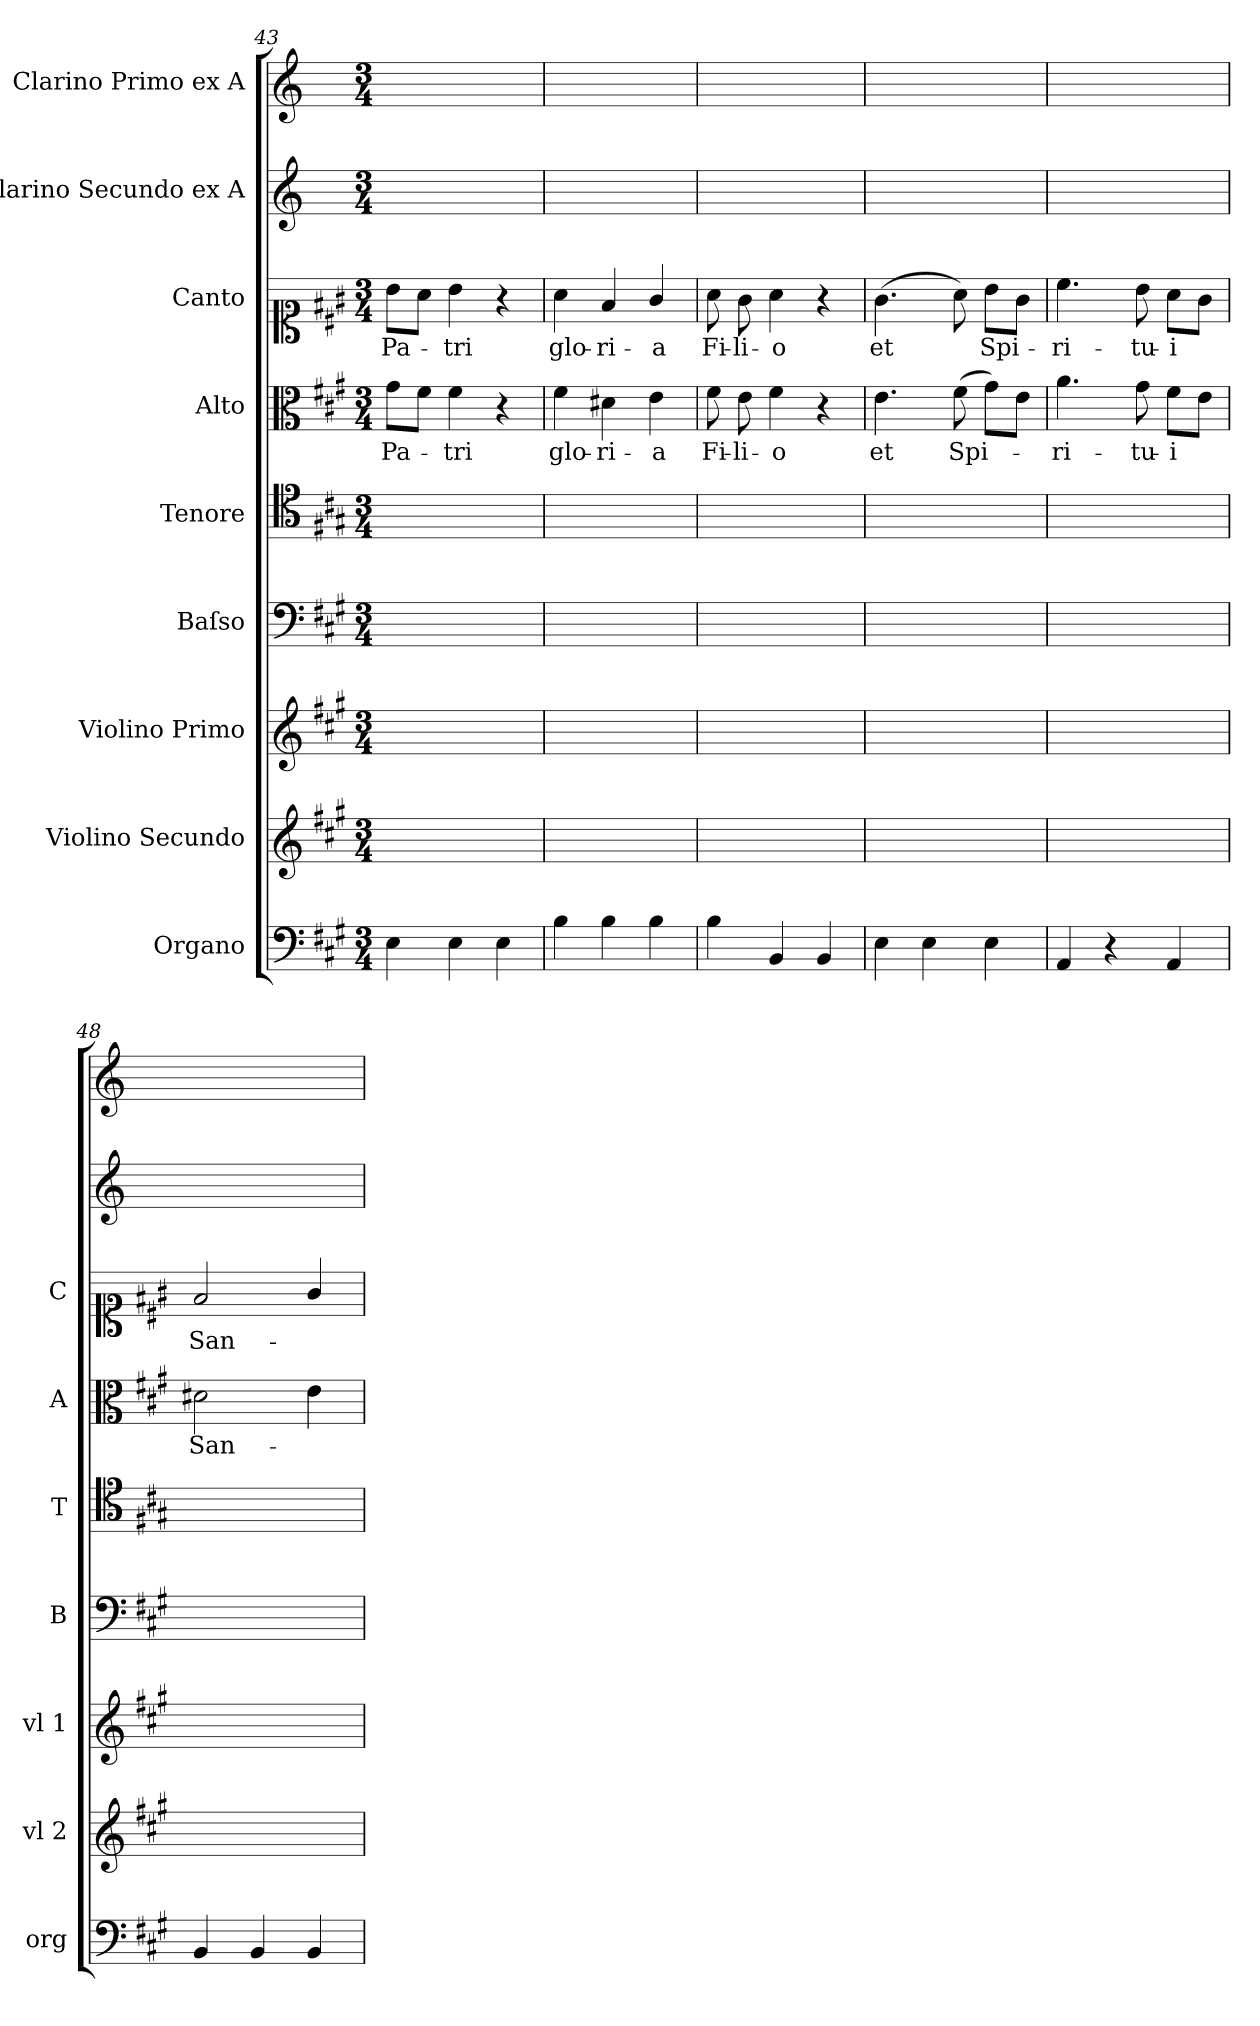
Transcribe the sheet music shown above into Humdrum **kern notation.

**kern	**kern	**kern	**kern	**kern	**kern	**text	**kern	**text	**kern	**kern
*part9	*part8	*part7	*part6	*part5	*part4	*part4	*part3	*part3	*part2	*part1
*staff9	*staff8	*staff7	*staff6	*staff5	*staff4	*staff4	*staff3	*staff3	*staff2	*staff1
*I"Organo	*I"Violino Secundo	*I"Violino Primo	*I"Baſso	*I"Tenore	*I"Alto	*	*I"Canto	*	*I"Clarino Secundo ex A	*I"Clarino Primo ex A
*I'org	*I'vl 2	*I'vl 1	*I'B	*I'T	*I'A	*	*I'C	*	*	*
*clefF4	*clefG2	*clefG2	*clefF4	*clefC4	*clefC3	*	*clefC1	*	*clefG2	*clefG2
*	*	*	*	*	*	*	*	*	*ITrd2c3	*ITrd2c3
*k[f#c#g#]	*k[f#c#g#]	*k[f#c#g#]	*k[f#c#g#]	*k[f#c#g#]	*k[f#c#g#]	*	*k[f#c#g#]	*	*k[f#c#g#]	*k[f#c#g#]
*A:	*A:	*A:	*A:	*A:	*A:	*	*A:	*	*A:	*A:
*M3/4	*M3/4	*M3/4	*M3/4	*M3/4	*M3/4	*	*M3/4	*	*M3/4	*M3/4
=43	=43	=43	=43	=43	=43	=43	=43	=43	=43	=43
4E\	2.ryy	2.ryy	2.ryy	2.ryy	8g#\L	Pa-	8b\L	Pa-	2.ryy	2.ryy
.	.	.	.	.	8f#\J	.	8a\J	.	.	.
4E\	.	.	.	.	4f#\	-tri	4b\	-tri	.	.
4E\	.	.	.	.	4r	.	4r	.	.	.
=44	=44	=44	=44	=44	=44	=44	=44	=44	=44	=44
4B\	2.ryy	2.ryy	2.ryy	2.ryy	4f#\	glo-	4a\	glo-	2.ryy	2.ryy
4B\	.	.	.	.	4d#X\	-ri-	4f#/	-ri-	.	.
4B\	.	.	.	.	4e\	-a	4g#/	-a	.	.
=45	=45	=45	=45	=45	=45	=45	=45	=45	=45	=45
4B\	2.ryy	2.ryy	2.ryy	2.ryy	8f#\	Fi-	8a\	Fi-	2.ryy	2.ryy
.	.	.	.	.	8e\	-li-	8g#\	-li-	.	.
4BB/	.	.	.	.	4f#\	-o	4a\	-o	.	.
4BB/	.	.	.	.	4r	.	4r	.	.	.
=46	=46	=46	=46	=46	=46	=46	=46	=46	=46	=46
4E\	2.ryy	2.ryy	2.ryy	2.ryy	4.e\	et	(4.g#\	et	2.ryy	2.ryy
4E\	.	.	.	.	.	.	.	.	.	.
.	.	.	.	.	(8f#\	Spi-	8a\)	.	.	.
4E\	.	.	.	.	8g#\L)	.	8b\L	Spi-	.	.
.	.	.	.	.	8e\J	.	8g#\J	.	.	.
=47	=47	=47	=47	=47	=47	=47	=47	=47	=47	=47
4AA/	2.ryy	2.ryy	2.ryy	2.ryy	4.a\	-ri-	4.cc#\	-ri-	2.ryy	2.ryy
4r	.	.	.	.	.	.	.	.	.	.
.	.	.	.	.	8g#\	-tu-	8b\	-tu-	.	.
4AA/	.	.	.	.	8f#\L	-i	8a\L	-i	.	.
.	.	.	.	.	8e\J	.	8g#\J	.	.	.
=48	=48	=48	=48	=48	=48	=48	=48	=48	=48	=48
4BB/	2.ryy	2.ryy	2.ryy	2.ryy	2d#X\	San-	2f#/	San-	2.ryy	2.ryy
4BB/	.	.	.	.	.	.	.	.	.	.
4BB/	.	.	.	.	4e\	.	4g#/	.	.	.
=	=	=	=	=	=	=	=	=	=	=
*-	*-	*-	*-	*-	*-	*-	*-	*-	*-	*-
